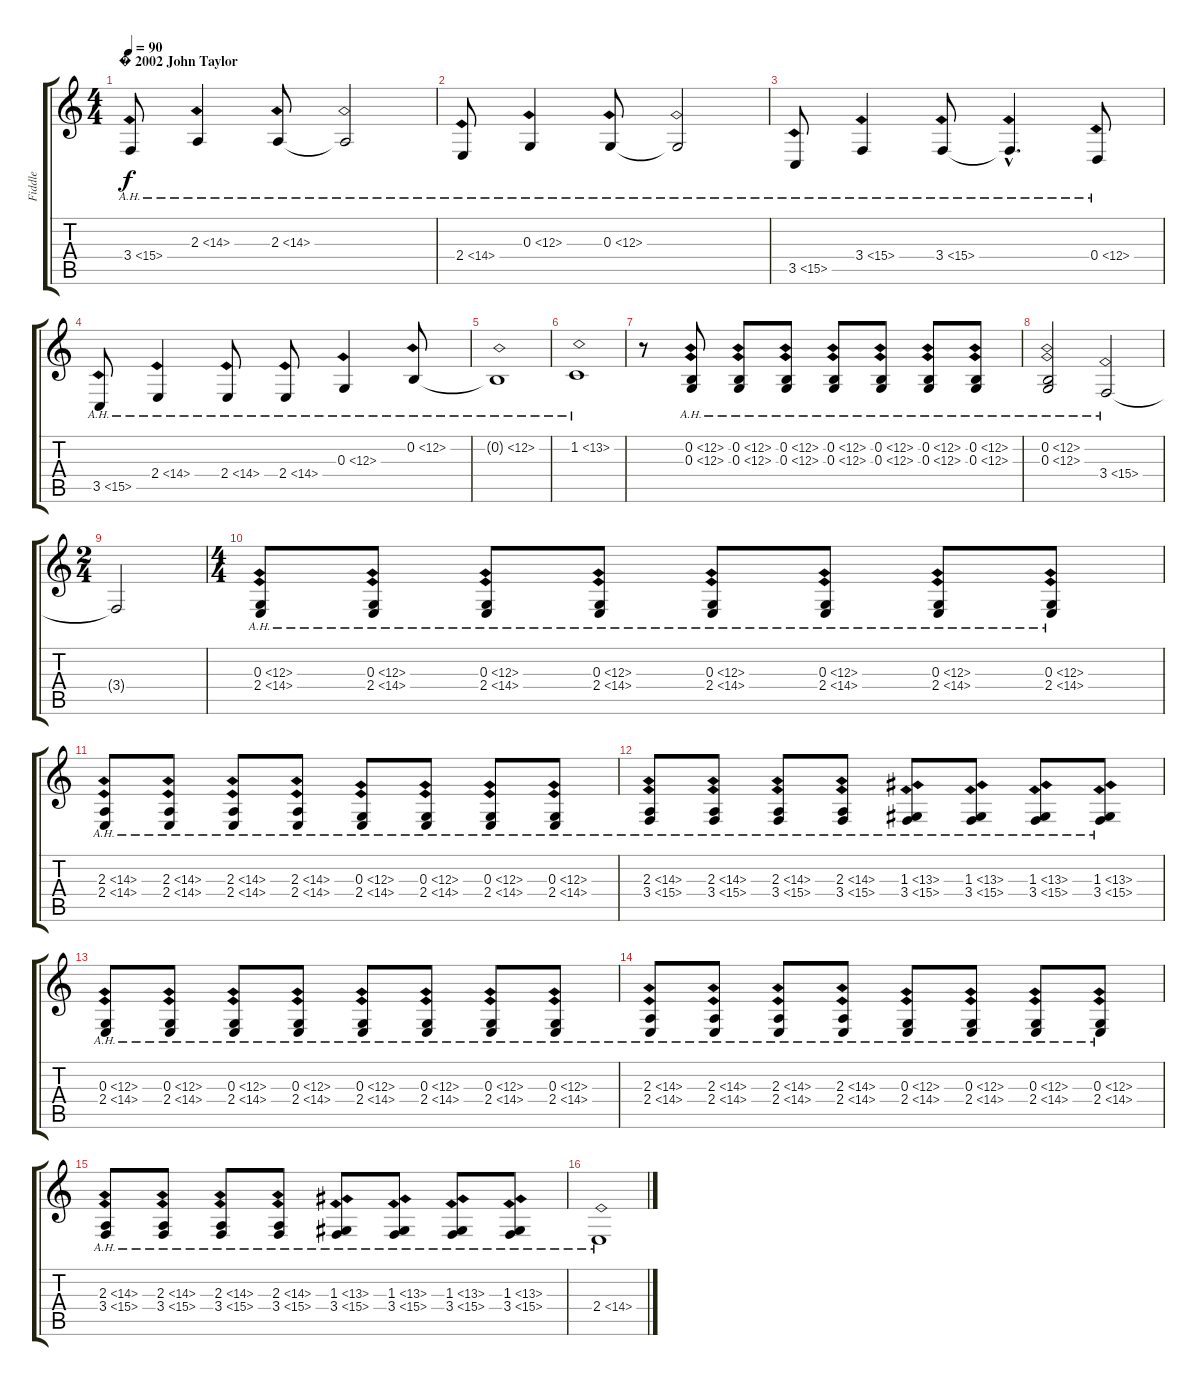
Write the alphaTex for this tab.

\track ("Fiddle" "Fiddle") {instrument fiddle}
\staff {score tabs}
\tuning (E4 B3 G3 D3 A2 E2) {hide}
\ts (4 4)
\section ("" "� 2002 John Taylor")
\tempo 90
\clef g2
\ks c
3.4{ah 12}.8{dy f instrument fiddle} 2.3{ah 12}.4 2.3{ah 12}.8 2.3{ah 12 t}.2 |
2.4{ah 12}.8 0.3{ah 12}.4 0.3{ah 12}.8 0.3{ah 12 t}.2 |
3.5{ah 12}.8 3.4{ah 12}.4 3.4{ah 12}.8 3.4{ah 12 hac t}.4{d} 0.4{ah 12}.8 |
3.5{ah 12}.8 2.4{ah 12}.4 2.4{ah 12}.8 2.4{ah 12}.8 0.3{ah 12}.4 0.2{ah 12}.8 |
0.2{ah 12 t}.1 |
1.2{ah 12}.1 |
r.8 (0.2{ah 12} 0.3{ah 12}).8 (0.2{ah 12} 0.3{ah 12}).8 (0.2{ah 12} 0.3{ah 12}).8 (0.2{ah 12} 0.3{ah 12}).8 (0.2{ah 12} 0.3{ah 12}).8 (0.2{ah 12} 0.3{ah 12}).8 (0.2{ah 12} 0.3{ah 12}).8 |
\section ("" "")
(0.2{ah 12} 0.3{ah 12}).2 3.4{ah 12}.2 |
\ts (2 4)
3.4{t}.2 |
\ts (4 4)
(0.3{ah 12} 2.4{ah 12}).8 (0.3{ah 12} 2.4{ah 12}).8 (0.3{ah 12} 2.4{ah 12}).8 (0.3{ah 12} 2.4{ah 12}).8 (0.3{ah 12} 2.4{ah 12}).8 (0.3{ah 12} 2.4{ah 12}).8 (0.3{ah 12} 2.4{ah 12}).8 (0.3{ah 12} 2.4{ah 12}).8 |
(2.3{ah 12} 2.4{ah 12}).8 (2.3{ah 12} 2.4{ah 12}).8 (2.3{ah 12} 2.4{ah 12}).8 (2.3{ah 12} 2.4{ah 12}).8 (0.3{ah 12} 2.4{ah 12}).8 (0.3{ah 12} 2.4{ah 12}).8 (0.3{ah 12} 2.4{ah 12}).8 (0.3{ah 12} 2.4{ah 12}).8 |
(2.3{ah 12} 3.4{ah 12}).8 (2.3{ah 12} 3.4{ah 12}).8 (2.3{ah 12} 3.4{ah 12}).8 (2.3{ah 12} 3.4{ah 12}).8 (1.3{ah 12} 3.4{ah 12}).8 (1.3{ah 12} 3.4{ah 12}).8 (1.3{ah 12} 3.4{ah 12}).8 (1.3{ah 12} 3.4{ah 12}).8 |
(0.3{ah 12} 2.4{ah 12}).8 (0.3{ah 12} 2.4{ah 12}).8 (0.3{ah 12} 2.4{ah 12}).8 (0.3{ah 12} 2.4{ah 12}).8 (0.3{ah 12} 2.4{ah 12}).8 (0.3{ah 12} 2.4{ah 12}).8 (0.3{ah 12} 2.4{ah 12}).8 (0.3{ah 12} 2.4{ah 12}).8 |
(2.3{ah 12} 2.4{ah 12}).8 (2.3{ah 12} 2.4{ah 12}).8 (2.3{ah 12} 2.4{ah 12}).8 (2.3{ah 12} 2.4{ah 12}).8 (0.3{ah 12} 2.4{ah 12}).8 (0.3{ah 12} 2.4{ah 12}).8 (0.3{ah 12} 2.4{ah 12}).8 (0.3{ah 12} 2.4{ah 12}).8 |
(2.3{ah 12} 3.4{ah 12}).8 (2.3{ah 12} 3.4{ah 12}).8 (2.3{ah 12} 3.4{ah 12}).8 (2.3{ah 12} 3.4{ah 12}).8 (1.3{ah 12} 3.4{ah 12}).8 (1.3{ah 12} 3.4{ah 12}).8 (1.3{ah 12} 3.4{ah 12}).8 (1.3{ah 12} 3.4{ah 12}).8 |
2.4{ah 12}.1
